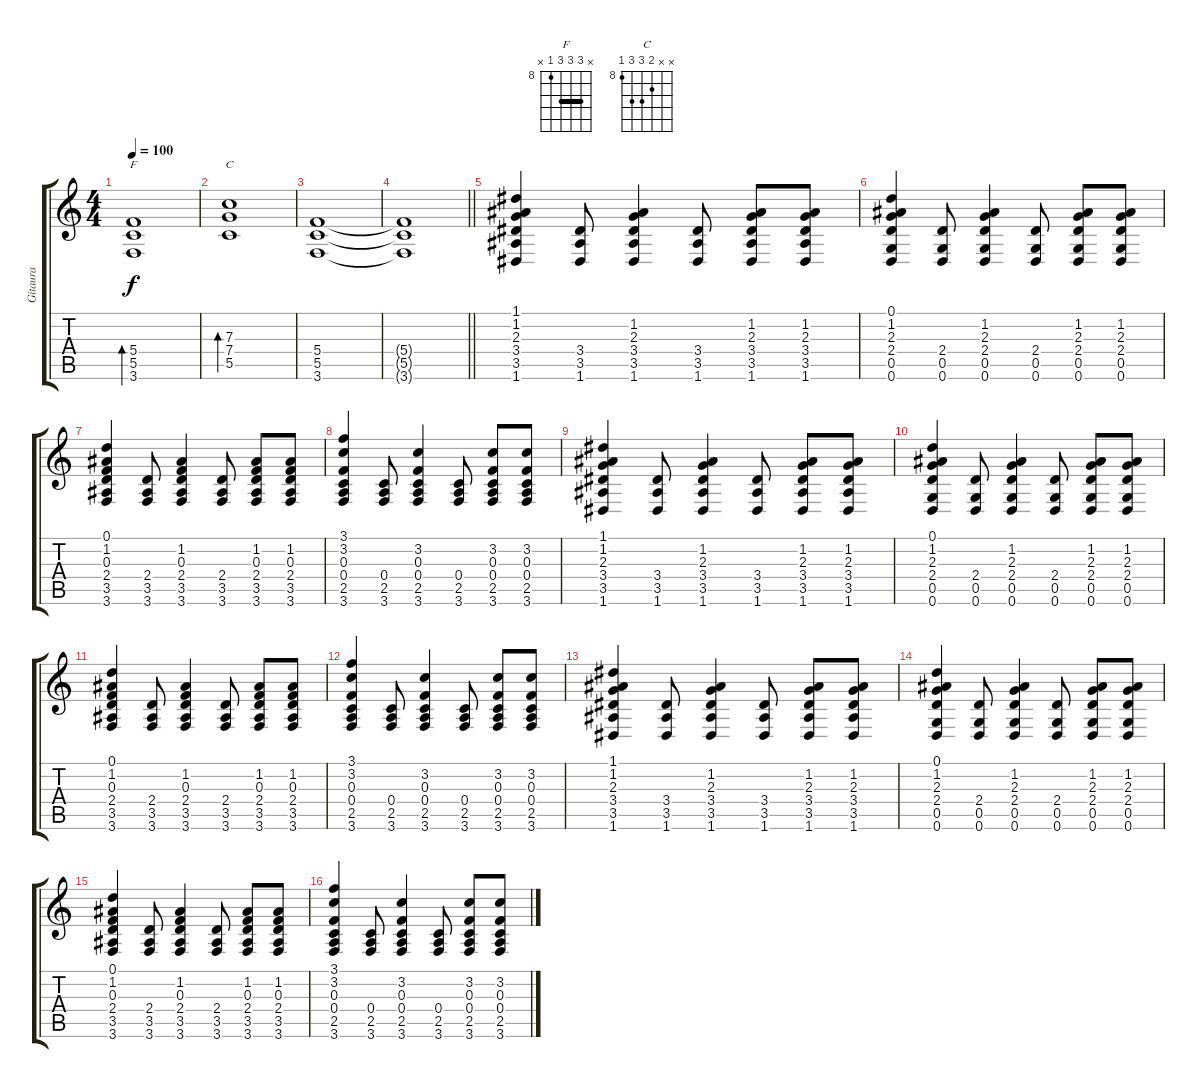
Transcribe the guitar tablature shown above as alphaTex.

\track ("Gitaura" "Gitaura") {instrument electricguitarjazz}
\staff {score tabs}
\tuning (D4 A3 F3 C3 G2 D2) {hide}
\chord ("F" x 10 10 10 8 x) {firstfret 8 barre 10}
\chord ("C" x x 9 10 10 8) {firstfret 8}
\ts (4 4)
\tempo 100
\clef g2
\ks c
(5.4 5.5 3.6).1{bd 60 ch "F" dy f} |
(7.3 7.4 5.5).1{bd 60 ch "C"} |
(5.4 5.5 3.6).1 |
\barLineRight lightlight
(5.4{t} 5.5{t} 3.6{t}).1 |
(1.1 1.2 2.3 3.4 3.5 1.6).4{instrument electricguitarjazz} (3.4 3.5 1.6).8 (1.2 2.3 3.4 3.5 1.6).4 (3.4 3.5 1.6).8 (1.2 2.3 3.4 3.5 1.6).8 (1.2 2.3 3.4 3.5 1.6).8 |
(0.1 1.2 2.3 2.4 0.5 0.6).4 (2.4 0.5 0.6).8 (1.2 2.3 2.4 0.5 0.6).4 (2.4 0.5 0.6).8 (1.2 2.3 2.4 0.5 0.6).8 (1.2 2.3 2.4 0.5 0.6).8 |
(0.1 1.2 0.3 2.4 3.5 3.6).4 (2.4 3.5 3.6).8 (1.2 0.3 2.4 3.5 3.6).4 (2.4 3.5 3.6).8 (1.2 0.3 2.4 3.5 3.6).8 (1.2 0.3 2.4 3.5 3.6).8 |
(3.1 3.2 0.3 0.4 2.5 3.6).4 (0.4 2.5 3.6).8 (3.2 0.3 0.4 2.5 3.6).4 (0.4 2.5 3.6).8 (3.2 0.3 0.4 2.5 3.6).8 (3.2 0.3 0.4 2.5 3.6).8 |
(1.1 1.2 2.3 3.4 3.5 1.6).4{instrument electricguitarjazz} (3.4 3.5 1.6).8 (1.2 2.3 3.4 3.5 1.6).4 (3.4 3.5 1.6).8 (1.2 2.3 3.4 3.5 1.6).8 (1.2 2.3 3.4 3.5 1.6).8 |
(0.1 1.2 2.3 2.4 0.5 0.6).4 (2.4 0.5 0.6).8 (1.2 2.3 2.4 0.5 0.6).4 (2.4 0.5 0.6).8 (1.2 2.3 2.4 0.5 0.6).8 (1.2 2.3 2.4 0.5 0.6).8 |
(0.1 1.2 0.3 2.4 3.5 3.6).4 (2.4 3.5 3.6).8 (1.2 0.3 2.4 3.5 3.6).4 (2.4 3.5 3.6).8 (1.2 0.3 2.4 3.5 3.6).8 (1.2 0.3 2.4 3.5 3.6).8 |
(3.1 3.2 0.3 0.4 2.5 3.6).4 (0.4 2.5 3.6).8 (3.2 0.3 0.4 2.5 3.6).4 (0.4 2.5 3.6).8 (3.2 0.3 0.4 2.5 3.6).8 (3.2 0.3 0.4 2.5 3.6).8 |
(1.1 1.2 2.3 3.4 3.5 1.6).4{instrument electricguitarjazz} (3.4 3.5 1.6).8 (1.2 2.3 3.4 3.5 1.6).4 (3.4 3.5 1.6).8 (1.2 2.3 3.4 3.5 1.6).8 (1.2 2.3 3.4 3.5 1.6).8 |
(0.1 1.2 2.3 2.4 0.5 0.6).4 (2.4 0.5 0.6).8 (1.2 2.3 2.4 0.5 0.6).4 (2.4 0.5 0.6).8 (1.2 2.3 2.4 0.5 0.6).8 (1.2 2.3 2.4 0.5 0.6).8 |
(0.1 1.2 0.3 2.4 3.5 3.6).4 (2.4 3.5 3.6).8 (1.2 0.3 2.4 3.5 3.6).4 (2.4 3.5 3.6).8 (1.2 0.3 2.4 3.5 3.6).8 (1.2 0.3 2.4 3.5 3.6).8 |
(3.1 3.2 0.3 0.4 2.5 3.6).4 (0.4 2.5 3.6).8 (3.2 0.3 0.4 2.5 3.6).4 (0.4 2.5 3.6).8 (3.2 0.3 0.4 2.5 3.6).8 (3.2 0.3 0.4 2.5 3.6).8
